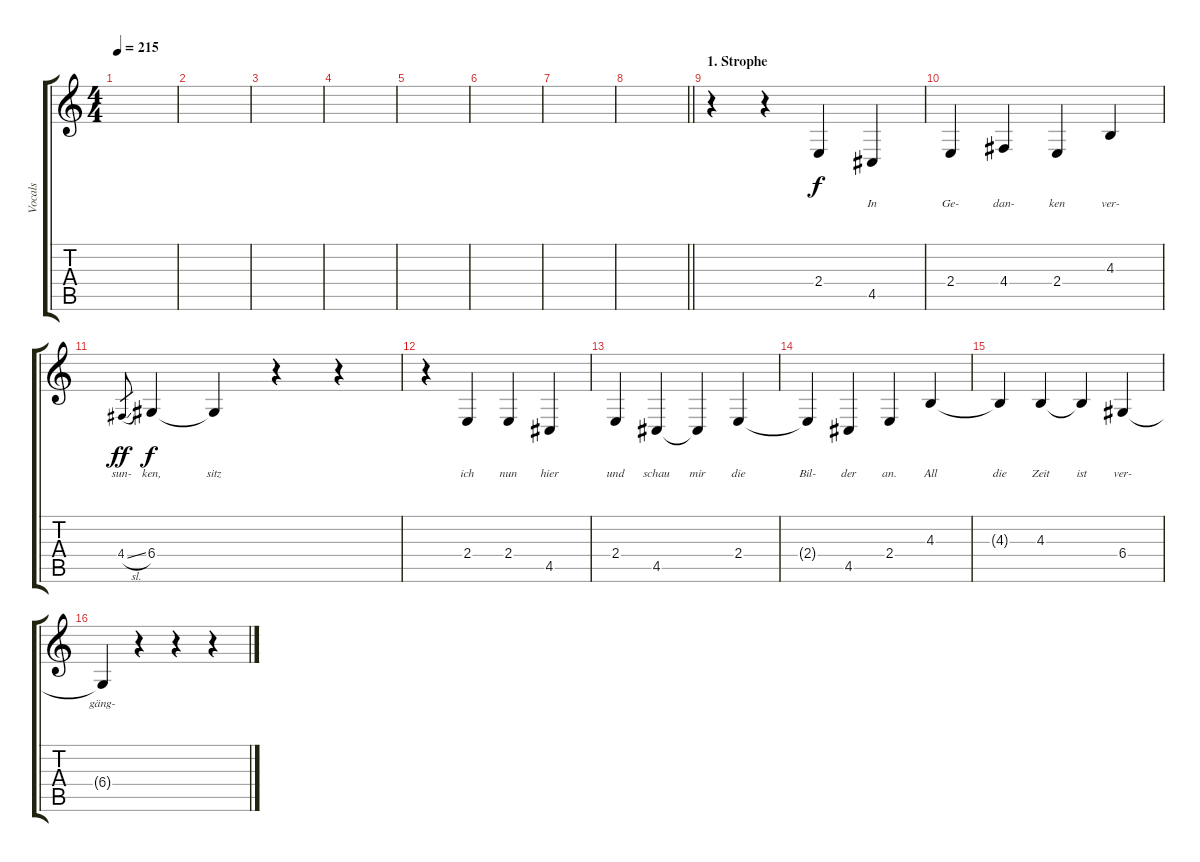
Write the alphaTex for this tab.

\track ("Vocals" "Vocals") {instrument altosax}
\staff {score tabs}
\tuning (E4 B3 G3 D3 A2 E2) {hide}
\ts (4 4)
\tempo 215
\clef g2
\ks c
|
|
|
|
|
|
|
\barLineRight lightlight
|
\section ("" "1. Strophe")
r.4 r.4 2.4.4{lyrics (0 "") lyrics (1 "") lyrics (2 "") lyrics (3 "") lyrics (4 "")} 4.5.4{lyrics (0 "In") lyrics (1 "") lyrics (2 "") lyrics (3 "") lyrics (4 "")} |
2.4.4{lyrics (0 "Ge-") lyrics (1 "") lyrics (2 "") lyrics (3 "") lyrics (4 "")} 4.4.4{lyrics (0 "dan-") lyrics (1 "") lyrics (2 "") lyrics (3 "") lyrics (4 "")} 2.4.4{lyrics (0 "ken") lyrics (1 "") lyrics (2 "") lyrics (3 "") lyrics (4 "")} 4.3.4{lyrics (0 "ver-") lyrics (1 "") lyrics (2 "") lyrics (3 "") lyrics (4 "")} |
4.4{sl}.8{lyrics (0 "sun-") lyrics (1 "") lyrics (2 "") lyrics (3 "") lyrics (4 "") gr dy ff} 6.4.4{lyrics (0 "ken,") lyrics (1 "") lyrics (2 "") lyrics (3 "") lyrics (4 "") dy f} 6.4{t}.4{lyrics (0 "sitz") lyrics (1 "") lyrics (2 "") lyrics (3 "") lyrics (4 "")} r.4 r.4 |
r.4 2.4.4{lyrics (0 "ich") lyrics (1 "") lyrics (2 "") lyrics (3 "") lyrics (4 "")} 2.4.4{lyrics (0 "nun") lyrics (1 "") lyrics (2 "") lyrics (3 "") lyrics (4 "")} 4.5.4{lyrics (0 "hier") lyrics (1 "") lyrics (2 "") lyrics (3 "") lyrics (4 "")} |
2.4.4{lyrics (0 "und") lyrics (1 "") lyrics (2 "") lyrics (3 "") lyrics (4 "")} 4.5.4{lyrics (0 "schau") lyrics (1 "") lyrics (2 "") lyrics (3 "") lyrics (4 "")} 4.5{t}.4{lyrics (0 "mir") lyrics (1 "") lyrics (2 "") lyrics (3 "") lyrics (4 "")} 2.4.4{lyrics (0 "die") lyrics (1 "") lyrics (2 "") lyrics (3 "") lyrics (4 "")} |
2.4{t}.4{lyrics (0 "Bil-") lyrics (1 "") lyrics (2 "") lyrics (3 "") lyrics (4 "")} 4.5.4{lyrics (0 "der") lyrics (1 "") lyrics (2 "") lyrics (3 "") lyrics (4 "")} 2.4.4{lyrics (0 "an.") lyrics (1 "") lyrics (2 "") lyrics (3 "") lyrics (4 "")} 4.3.4{lyrics (0 "All") lyrics (1 "") lyrics (2 "") lyrics (3 "") lyrics (4 "")} |
4.3{t}.4{lyrics (0 "die") lyrics (1 "") lyrics (2 "") lyrics (3 "") lyrics (4 "")} 4.3.4{lyrics (0 "Zeit") lyrics (1 "") lyrics (2 "") lyrics (3 "") lyrics (4 "")} 4.3{t}.4{lyrics (0 "ist") lyrics (1 "") lyrics (2 "") lyrics (3 "") lyrics (4 "")} 6.4.4{lyrics (0 "ver-") lyrics (1 "") lyrics (2 "") lyrics (3 "") lyrics (4 "")} |
6.4{t}.4{lyrics (0 "gäng-") lyrics (1 "") lyrics (2 "") lyrics (3 "") lyrics (4 "")} r.4 r.4 r.4
